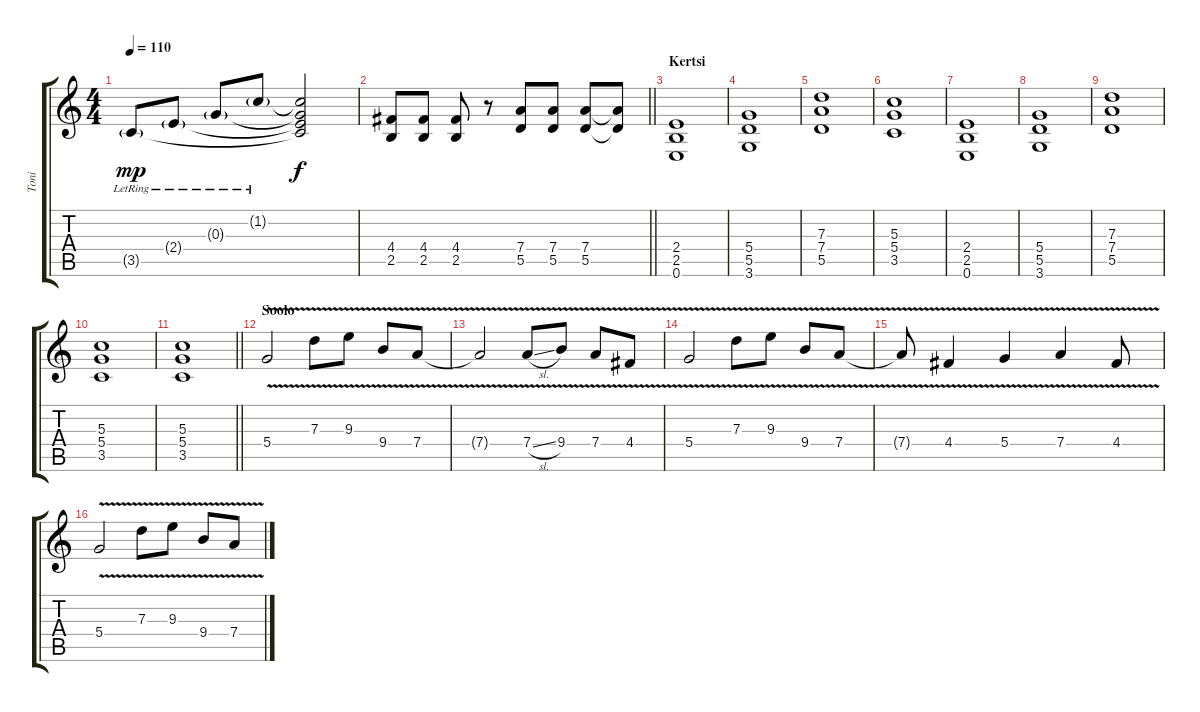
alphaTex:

\track ("Toni" "Toni") {instrument overdrivenguitar}
\staff {score tabs}
\tuning (E4 B3 G3 D3 A2 E2) {hide}
\ts (4 4)
\tempo 110
\clef g2
\ks c
3.5{g lr}.8{dy mp} 2.4{g lr}.8 0.3{g lr}.8 1.2{g lr}.8 (1.2{t} 0.3{t} 2.4{t} 3.5{t}).2{dy f} |
\barLineRight lightlight
(4.4 2.5).8{instrument overdrivenguitar} (4.4 2.5).8 (4.4 2.5).8 r.8 (7.4 5.5).8 (7.4 5.5).8 (7.4 5.5).8 (7.4{t} 5.5{t}).8 |
\section ("" "Kertsi")
(2.4 2.5 0.6).1 |
(5.4 5.5 3.6).1 |
(7.3 7.4 5.5).1 |
(5.3 5.4 3.5).1 |
(2.4 2.5 0.6).1 |
(5.4 5.5 3.6).1 |
(7.3 7.4 5.5).1 |
(5.3 5.4 3.5).1 |
\barLineRight lightlight
(5.3 5.4 3.5).1 |
\section ("" "Soolo")
5.4{v}.2 7.3{v}.8 9.3{v}.8 9.4{v}.8 7.4{v}.8 |
7.4{t}.2 7.4{v sl}.8 9.4{v}.8 7.4{v}.8 4.4{v}.8 |
5.4{v}.2 7.3{v}.8 9.3{v}.8 9.4{v}.8 7.4{v}.8 |
7.4{t}.8 4.4{v}.4 5.4{v}.4 7.4{v}.4 4.4{v}.8 |
5.4{v}.2 7.3{v}.8 9.3{v}.8 9.4{v}.8 7.4{v}.8
